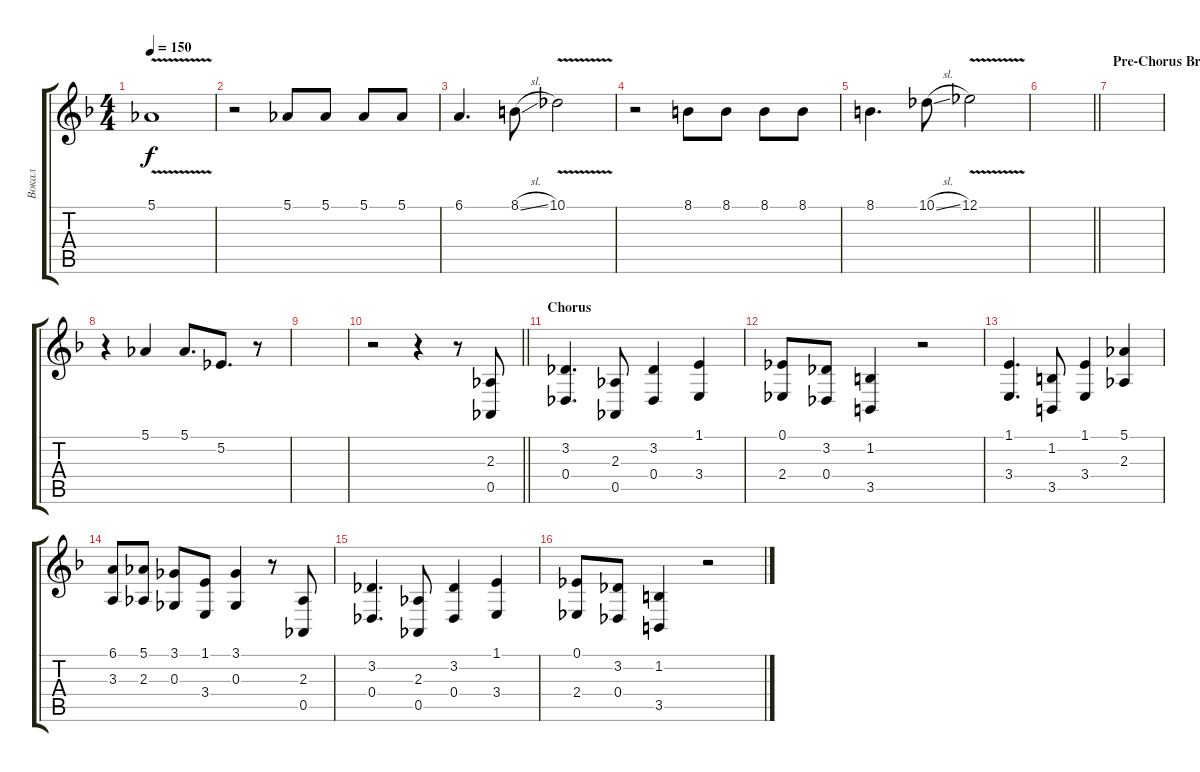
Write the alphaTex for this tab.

\track ("Вокал" "Вокал") {instrument trumpet}
\staff {score tabs}
\tuning (Eb4 Bb3 Gb3 Db3 Ab2 Eb2) {hide}
\ts (4 4)
\tempo 150
\clef g2
\ks dminor
5.1{v}.1{dy f} |
r.2 5.1.8 5.1.8 5.1.8 5.1.8 |
6.1.4{d} 8.1{sl}.8 10.1{v}.2 |
r.2 8.1.8 8.1.8 8.1.8 8.1.8 |
8.1.4{d} 10.1{sl}.8 12.1{v}.2 |
\barLineRight lightlight
|
\section ("" "Pre-Chorus Break")
|
r.4 5.1.4 5.1.8{d} 5.2.8{d} r.8 |
|
\barLineRight lightlight
r.2 r.4 r.8 (2.3 0.5).8 |
\section ("" "Chorus")
(3.2 0.4).4{d} (2.3 0.5).8 (3.2 0.4).4 (1.1 3.4).4 |
(0.1 2.4).8 (3.2 0.4).8 (1.2 3.5).4 r.2 |
(1.1 3.4).4{d} (1.2 3.5).8 (1.1 3.4).4 (5.1 2.3).4 |
(6.1 3.3).8 (5.1 2.3).8 (3.1 0.3).8 (1.1 3.4).8 (3.1 0.3).4 r.8 (2.3 0.5).8 |
(3.2 0.4).4{d} (2.3 0.5).8 (3.2 0.4).4 (1.1 3.4).4 |
(0.1 2.4).8 (3.2 0.4).8 (1.2 3.5).4 r.2
